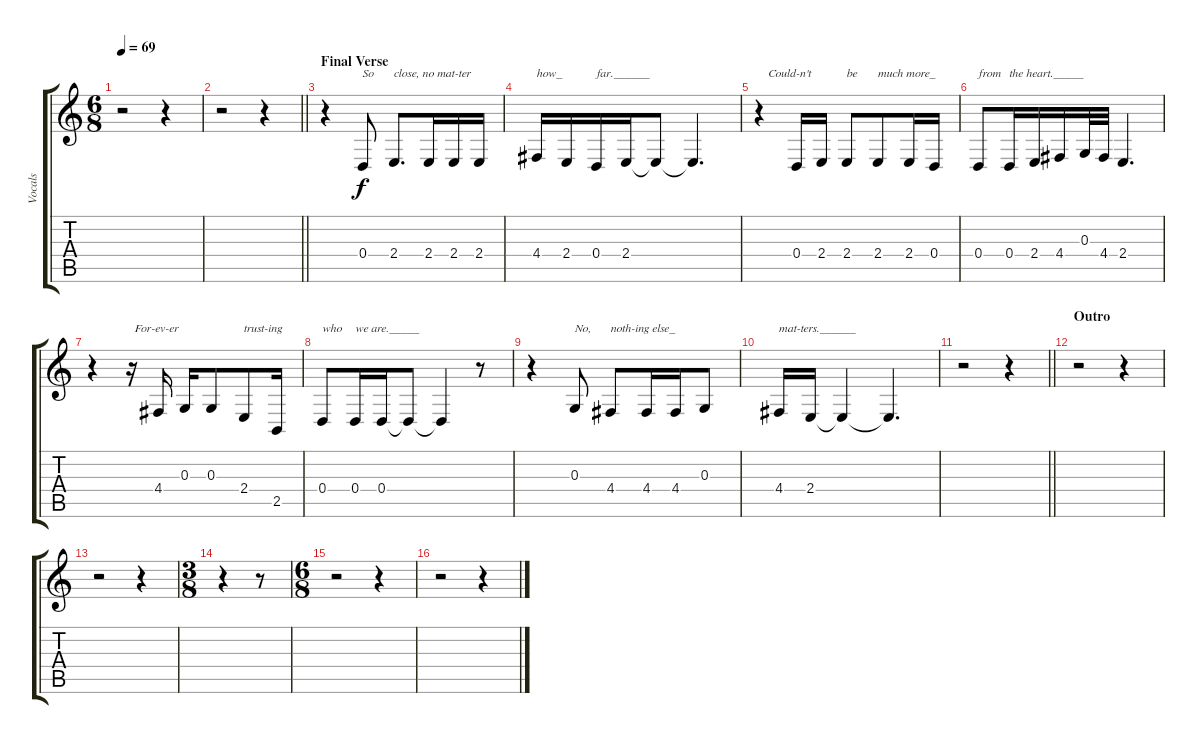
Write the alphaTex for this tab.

\track ("Vocals" "Vocals") {instrument violin}
\staff {score tabs}
\tuning (E4 B3 G3 D3 A2 E2) {hide}
\ts (6 8)
\tempo 69
\clef g2
\ks c
r.2{dy f} r.4 |
\barLineRight lightlight
r.2 r.4 |
\section ("" "Final Verse ")
r.4 0.4.8{txt "So"} 2.4.8{d txt "close, no mat-ter"} 2.4.16 2.4.16 2.4.16 |
4.4.16{txt "how_"} 2.4.16 0.4.16{txt "far.______"} 2.4.16 2.4{t}.8 2.4{t}.4{d} |
r.4{txt "   Could-n't"} 0.4.16 2.4.16 2.4.8{txt "be"} 2.4.8{txt "much more_"} 2.4.16 0.4.16 |
0.4.8{txt "from"} 0.4.16{txt "the heart._____"} 2.4.16 4.4.16 0.3.32 4.4.32 2.4.4{d} |
r.4 r.16{txt " For-ev-er"} 4.4.16 0.3.16 0.3.8 2.4.8{txt "trust-ing"} 2.5.16 |
0.4.8{txt "who"} 0.4.16{txt "we are._____"} 0.4.16 0.4{t}.8 0.4{t}.4 r.8 |
r.4 0.3.8{txt "No,"} 4.4.8{txt "noth-ing else_"} 4.4.16 4.4.16 0.3.8 |
4.4.16{txt "mat-ters.______"} 2.4.16 2.4{t}.4 2.4{t}.4{d} |
\barLineRight lightlight
r.2 r.4 |
\section ("" "Outro")
r.2 r.4 |
r.2 r.4 |
\ts (3 8)
r.4 r.8 |
\ts (6 8)
r.2 r.4 |
r.2 r.4
